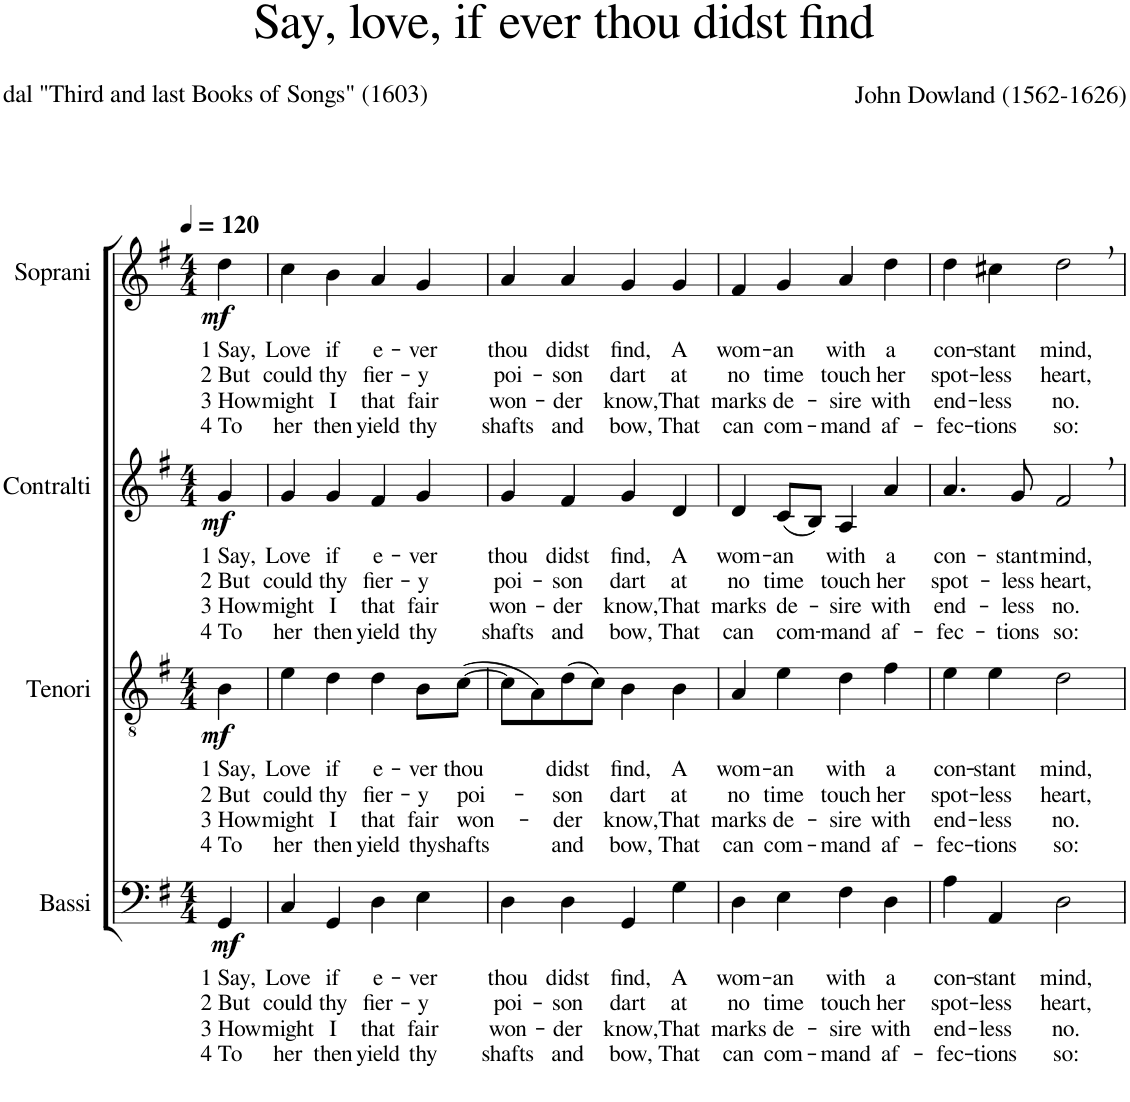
**kern	**text	**text	**text	**text	**dynam	**kern	**text	**text	**text	**text	**dynam	**kern	**text	**text	**text	**text	**dynam	**kern	**text	**text	**text	**text	**dynam
*part4	*part4	*part4	*part4	*part4	*part4	*part3	*part3	*part3	*part3	*part3	*part3	*part2	*part2	*part2	*part2	*part2	*part2	*part1	*part1	*part1	*part1	*part1	*part1
*staff4	*staff4	*staff4	*staff4	*staff4	*staff4	*staff3	*staff3	*staff3	*staff3	*staff3	*staff3	*staff2	*staff2	*staff2	*staff2	*staff2	*staff2	*staff1	*staff1	*staff1	*staff1	*staff1	*staff1
*I"Bassi	*	*	*	*	*	*I"Tenori	*	*	*	*	*	*I"Contralti	*	*	*	*	*	*I"Soprani	*	*	*	*	*
*clefF4	*	*	*	*	*	*clefGv2	*	*	*	*	*	*clefG2	*	*	*	*	*	*clefG2	*	*	*	*	*
*	*	*	*	*	*	*	*	*	*	*	*	*	*	*	*	*	*	*Trd1c2	*	*	*	*	*
*k[f#]	*	*	*	*	*	*k[f#]	*	*	*	*	*	*k[f#]	*	*	*	*	*	*k[f#]	*	*	*	*	*
*G:	*	*	*	*	*	*G:	*	*	*	*	*	*G:	*	*	*	*	*	*G:	*	*	*	*	*
*M4/4	*	*	*	*	*	*M4/4	*	*	*	*	*	*M4/4	*	*	*	*	*	*M4/4	*	*	*	*	*
*MM120	*	*	*	*	*	*MM120	*	*	*	*	*	*MM120	*	*	*	*	*	*MM120	*	*	*	*	*
=1	=1	=1	=1	=1	=1	=1	=1	=1	=1	=1	=1	=1	=1	=1	=1	=1	=1	=1	=1	=1	=1	=1	=1
!	!LO:LY:b	!LO:LY:b	!LO:LY:b	!LO:LY:b	!LO:DY:b	!	!LO:LY:b	!LO:LY:b	!LO:LY:b	!LO:LY:b	!LO:DY:b	!	!LO:LY:b	!LO:LY:b	!LO:LY:b	!LO:LY:b	!LO:DY:b	!	!LO:LY:b	!LO:LY:b	!LO:LY:b	!LO:LY:b	!LO:DY:b
4GG/	1 Say,	2 But	3 How	4 To	mf	4B\	1 Say,	2 But	3 How	4 To	mf	4g/	1 Say,	2 But	3 How	4 To	mf	4dd\	1 Say,	2 But	3 How	4 To	mf
=2	=2	=2	=2	=2	=2	=2	=2	=2	=2	=2	=2	=2	=2	=2	=2	=2	=2	=2	=2	=2	=2	=2	=2
!	!LO:LY:b	!LO:LY:b	!LO:LY:b	!LO:LY:b	!	!	!LO:LY:b	!LO:LY:b	!LO:LY:b	!LO:LY:b	!	!	!LO:LY:b	!LO:LY:b	!LO:LY:b	!LO:LY:b	!	!	!LO:LY:b	!LO:LY:b	!LO:LY:b	!LO:LY:b	!
4C/	Love	could	might	her	.	4e\	Love	could	might	her	.	4g/	Love	could	might	her	.	4cc\	Love	could	might	her	.
!	!LO:LY:b	!LO:LY:b	!LO:LY:b	!LO:LY:b	!	!	!LO:LY:b	!LO:LY:b	!LO:LY:b	!LO:LY:b	!	!	!LO:LY:b	!LO:LY:b	!LO:LY:b	!LO:LY:b	!	!	!LO:LY:b	!LO:LY:b	!LO:LY:b	!LO:LY:b	!
4GG/	if	thy	I	then	.	4d\	if	thy	I	then	.	4g/	if	thy	I	then	.	4b\	if	thy	I	then	.
!	!LO:LY:b	!LO:LY:b	!LO:LY:b	!LO:LY:b	!	!	!LO:LY:b	!LO:LY:b	!LO:LY:b	!LO:LY:b	!	!	!LO:LY:b	!LO:LY:b	!LO:LY:b	!LO:LY:b	!	!	!LO:LY:b	!LO:LY:b	!LO:LY:b	!LO:LY:b	!
4D\	e-	fier-	that	yield	.	4d\	e-	fier-	that	yield	.	4f#/	e-	fier-	that	yield	.	4a/	e-	fier-	that	yield	.
!	!LO:LY:b	!LO:LY:b	!LO:LY:b	!LO:LY:b	!	!	!LO:LY:b	!LO:LY:b	!LO:LY:b	!LO:LY:b	!	!	!LO:LY:b	!LO:LY:b	!LO:LY:b	!LO:LY:b	!	!	!LO:LY:b	!LO:LY:b	!LO:LY:b	!LO:LY:b	!
4E\	-ver	-y	fair	thy	.	8B\L	-ver	-y	fair	thy	.	4g/	-ver	-y	fair	thy	.	4g/	-ver	-y	fair	thy	.
!	!	!	!	!	!	!	!LO:LY:b	!LO:LY:b	!LO:LY:b	!LO:LY:b	!	!	!	!	!	!	!	!	!	!	!	!	!
.	.	.	.	.	.	([8c\J	thou	poi-	won-	shafts	.	.	.	.	.	.	.	.	.	.	.	.	.
=3	=3	=3	=3	=3	=3	=3	=3	=3	=3	=3	=3	=3	=3	=3	=3	=3	=3	=3	=3	=3	=3	=3	=3
!	!LO:LY:b	!LO:LY:b	!LO:LY:b	!LO:LY:b	!	!	!	!	!	!	!	!	!LO:LY:b	!LO:LY:b	!LO:LY:b	!LO:LY:b	!	!	!LO:LY:b	!LO:LY:b	!LO:LY:b	!LO:LY:b	!
4D\	thou	poi-	won-	shafts	.	8c\L]	.	.	.	.	.	4g/	thou	poi-	won-	shafts	.	4a/	thou	poi-	won-	shafts	.
.	.	.	.	.	.	8A\)	.	.	.	.	.	.	.	.	.	.	.	.	.	.	.	.	.
!	!LO:LY:b	!LO:LY:b	!LO:LY:b	!LO:LY:b	!	!	!LO:LY:b	!LO:LY:b	!LO:LY:b	!LO:LY:b	!	!	!LO:LY:b	!LO:LY:b	!LO:LY:b	!LO:LY:b	!	!	!LO:LY:b	!LO:LY:b	!LO:LY:b	!LO:LY:b	!
4D\	didst	-son	-der	and	.	(8d\	didst	-son	-der	and	.	4f#/	didst	-son	-der	and	.	4a/	didst	-son	-der	and	.
.	.	.	.	.	.	8c\J)	.	.	.	.	.	.	.	.	.	.	.	.	.	.	.	.	.
!	!LO:LY:b	!LO:LY:b	!LO:LY:b	!LO:LY:b	!	!	!LO:LY:b	!LO:LY:b	!LO:LY:b	!LO:LY:b	!	!	!LO:LY:b	!LO:LY:b	!LO:LY:b	!LO:LY:b	!	!	!LO:LY:b	!LO:LY:b	!LO:LY:b	!LO:LY:b	!
4GG/	find,	dart	know,	bow,	.	4B\	find,	dart	know,	bow,	.	4g/	find,	dart	know,	bow,	.	4g/	find,	dart	know,	bow,	.
!	!LO:LY:b	!LO:LY:b	!LO:LY:b	!LO:LY:b	!	!	!LO:LY:b	!LO:LY:b	!LO:LY:b	!LO:LY:b	!	!	!LO:LY:b	!LO:LY:b	!LO:LY:b	!LO:LY:b	!	!	!LO:LY:b	!LO:LY:b	!LO:LY:b	!LO:LY:b	!
4G\	A	at	That	That	.	4B\	A	at	That	That	.	4d/	A	at	That	That	.	4g/	A	at	That	That	.
=4	=4	=4	=4	=4	=4	=4	=4	=4	=4	=4	=4	=4	=4	=4	=4	=4	=4	=4	=4	=4	=4	=4	=4
!	!LO:LY:b	!LO:LY:b	!LO:LY:b	!LO:LY:b	!	!	!LO:LY:b	!LO:LY:b	!LO:LY:b	!LO:LY:b	!	!	!LO:LY:b	!LO:LY:b	!LO:LY:b	!LO:LY:b	!	!	!LO:LY:b	!LO:LY:b	!LO:LY:b	!LO:LY:b	!
4D\	wom-	no	marks	can	.	4A/	wom-	no	marks	can	.	4d/	wom-	no	marks	can	.	4f#/	wom-	no	marks	can	.
!	!LO:LY:b	!LO:LY:b	!LO:LY:b	!LO:LY:b	!	!	!LO:LY:b	!LO:LY:b	!LO:LY:b	!LO:LY:b	!	!	!LO:LY:b	!LO:LY:b	!LO:LY:b	!LO:LY:b	!	!	!LO:LY:b	!LO:LY:b	!LO:LY:b	!LO:LY:b	!
4E\	-an	time	de-	com-	.	4e\	-an	time	de-	com-	.	(8c/L	-an	time	de-	com-	.	4g/	-an	time	de-	com-	.
.	.	.	.	.	.	.	.	.	.	.	.	8B/J)	.	.	.	.	.	.	.	.	.	.	.
!	!LO:LY:b	!LO:LY:b	!LO:LY:b	!LO:LY:b	!	!	!LO:LY:b	!LO:LY:b	!LO:LY:b	!LO:LY:b	!	!	!LO:LY:b	!LO:LY:b	!LO:LY:b	!LO:LY:b	!	!	!LO:LY:b	!LO:LY:b	!LO:LY:b	!LO:LY:b	!
4F#\	with	touch	-sire	-mand	.	4d\	with	touch	-sire	-mand	.	4A/	with	touch	-sire	-mand	.	4a/	with	touch	-sire	-mand	.
!	!LO:LY:b	!LO:LY:b	!LO:LY:b	!LO:LY:b	!	!	!LO:LY:b	!LO:LY:b	!LO:LY:b	!LO:LY:b	!	!	!LO:LY:b	!LO:LY:b	!LO:LY:b	!LO:LY:b	!	!	!LO:LY:b	!LO:LY:b	!LO:LY:b	!LO:LY:b	!
4D\	a	her	with	af-	.	4f#\	a	her	with	af-	.	4a/	a	her	with	af-	.	4dd\	a	her	with	af-	.
=5	=5	=5	=5	=5	=5	=5	=5	=5	=5	=5	=5	=5	=5	=5	=5	=5	=5	=5	=5	=5	=5	=5	=5
!	!LO:LY:b	!LO:LY:b	!LO:LY:b	!LO:LY:b	!	!	!LO:LY:b	!LO:LY:b	!LO:LY:b	!LO:LY:b	!	!	!LO:LY:b	!LO:LY:b	!LO:LY:b	!LO:LY:b	!	!	!LO:LY:b	!LO:LY:b	!LO:LY:b	!LO:LY:b	!
4A\	con-	spot-	end-	-fec-	.	4e\	con-	spot-	end-	-fec-	.	4.a/	con-	spot-	end-	-fec-	.	4dd\	con-	spot-	end-	-fec-	.
!	!LO:LY:b	!LO:LY:b	!LO:LY:b	!LO:LY:b	!	!	!LO:LY:b	!LO:LY:b	!LO:LY:b	!LO:LY:b	!	!	!	!	!	!	!	!	!LO:LY:b	!LO:LY:b	!LO:LY:b	!LO:LY:b	!
4AA/	-stant	-less	-less	-tions	.	4e\	-stant	-less	-less	-tions	.	.	.	.	.	.	.	4cc#X\	-stant	-less	-less	-tions	.
!	!	!	!	!	!	!	!	!	!	!	!	!	!LO:LY:b	!LO:LY:b	!LO:LY:b	!LO:LY:b	!	!	!	!	!	!	!
.	.	.	.	.	.	.	.	.	.	.	.	8g/	-stant	-less	-less	-tions	.	.	.	.	.	.	.
!	!LO:LY:b	!LO:LY:b	!LO:LY:b	!LO:LY:b	!	!	!LO:LY:b	!LO:LY:b	!LO:LY:b	!LO:LY:b	!	!	!LO:LY:b	!LO:LY:b	!LO:LY:b	!LO:LY:b	!	!	!LO:LY:b	!LO:LY:b	!LO:LY:b	!LO:LY:b	!
2D\	mind,	heart,	no.	so:	.	2d\	mind,	heart,	no.	so:	.	2f#,/	mind,	heart,	no.	so:	.	2dd,\	mind,	heart,	no.	so:	.
=	=	=	=	=	=	=	=	=	=	=	=	=	=	=	=	=	=	=	=	=	=	=	=
*-	*-	*-	*-	*-	*-	*-	*-	*-	*-	*-	*-	*-	*-	*-	*-	*-	*-	*-	*-	*-	*-	*-	*-
